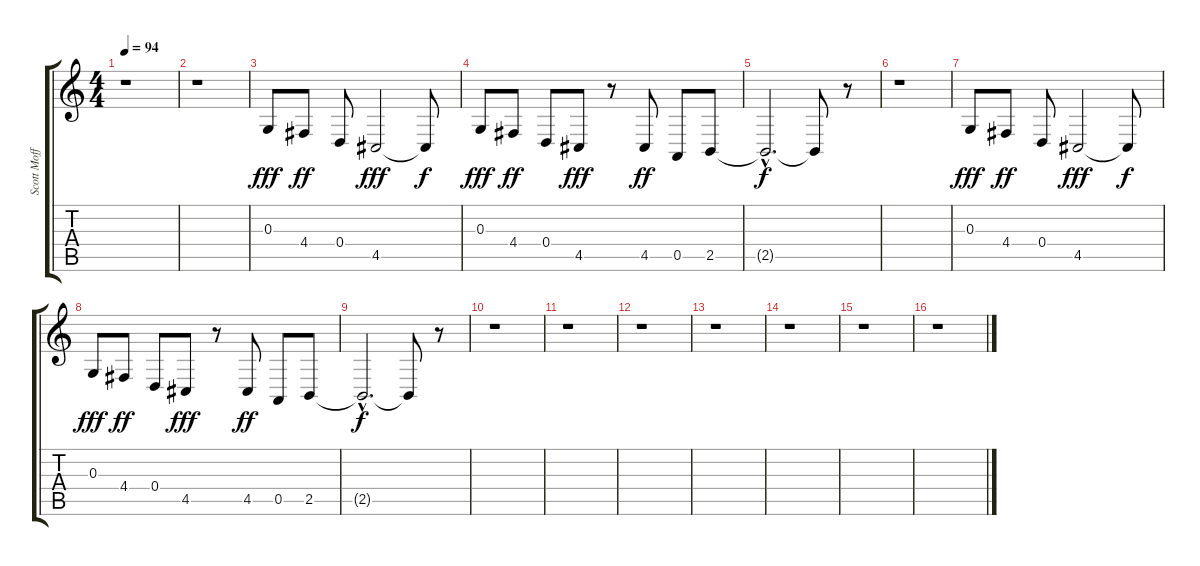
\track ("Scott Moffat" "Scott Moff") {instrument fx8scifi}
\staff {score tabs}
\tuning (E4 B3 G3 D3 A2 E2) {hide}
\ts (4 4)
\tempo 94
\clef g2
\ks c
r.1{dy f} |
r.1 |
0.3.8{dy fff} 4.4.8{dy ff} 0.4.8 4.5.2{dy fff} 4.5{t}.8{dy f} |
0.3.8{dy fff} 4.4.8{dy ff} 0.4.8 4.5.8{dy fff} r.8 4.5.8{dy ff} 0.5.8 2.5.8 |
2.5{hac t}.2{d dy f} 2.5{t}.8 r.8 |
r.1 |
0.3.8{dy fff} 4.4.8{dy ff} 0.4.8 4.5.2{dy fff} 4.5{t}.8{dy f} |
0.3.8{dy fff} 4.4.8{dy ff} 0.4.8 4.5.8{dy fff} r.8 4.5.8{dy ff} 0.5.8 2.5.8 |
2.5{hac t}.2{d dy f} 2.5{t}.8 r.8 |
r.1 |
r.1 |
r.1 |
r.1 |
r.1 |
r.1 |
r.1
